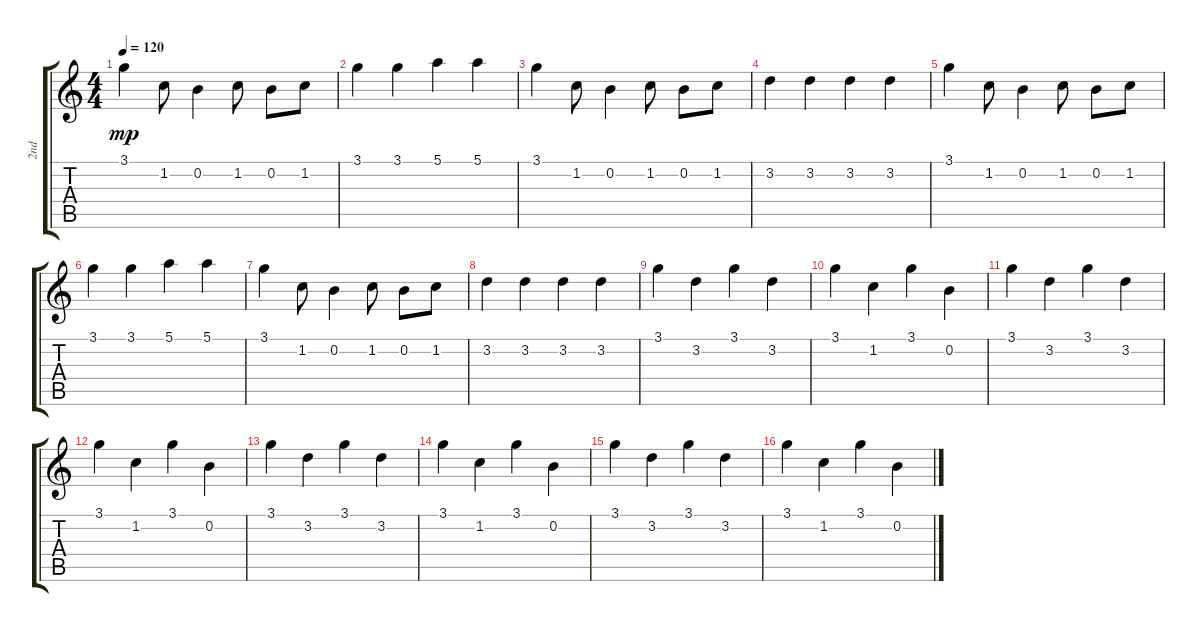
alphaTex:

\track ("2nd" "2nd") {instrument distortionguitar}
\staff {score tabs}
\tuning (E4 B3 G3 D3 A2 E2) {hide}
\ts (4 4)
\tempo 120
\clef g2
\ks c
3.1.4{dy mp} 1.2.8 0.2.4 1.2.8 0.2.8 1.2.8 |
3.1.4 3.1.4 5.1.4 5.1.4 |
3.1.4 1.2.8 0.2.4 1.2.8 0.2.8 1.2.8 |
3.2.4 3.2.4 3.2.4 3.2.4 |
3.1.4 1.2.8 0.2.4 1.2.8 0.2.8 1.2.8 |
3.1.4 3.1.4 5.1.4 5.1.4 |
3.1.4 1.2.8 0.2.4 1.2.8 0.2.8 1.2.8 |
3.2.4 3.2.4 3.2.4 3.2.4 |
3.1.4 3.2.4 3.1.4 3.2.4 |
3.1.4 1.2.4 3.1.4 0.2.4 |
3.1.4 3.2.4 3.1.4 3.2.4 |
3.1.4 1.2.4 3.1.4 0.2.4 |
3.1.4 3.2.4 3.1.4 3.2.4 |
3.1.4 1.2.4 3.1.4 0.2.4 |
3.1.4 3.2.4 3.1.4 3.2.4 |
3.1.4 1.2.4 3.1.4 0.2.4
